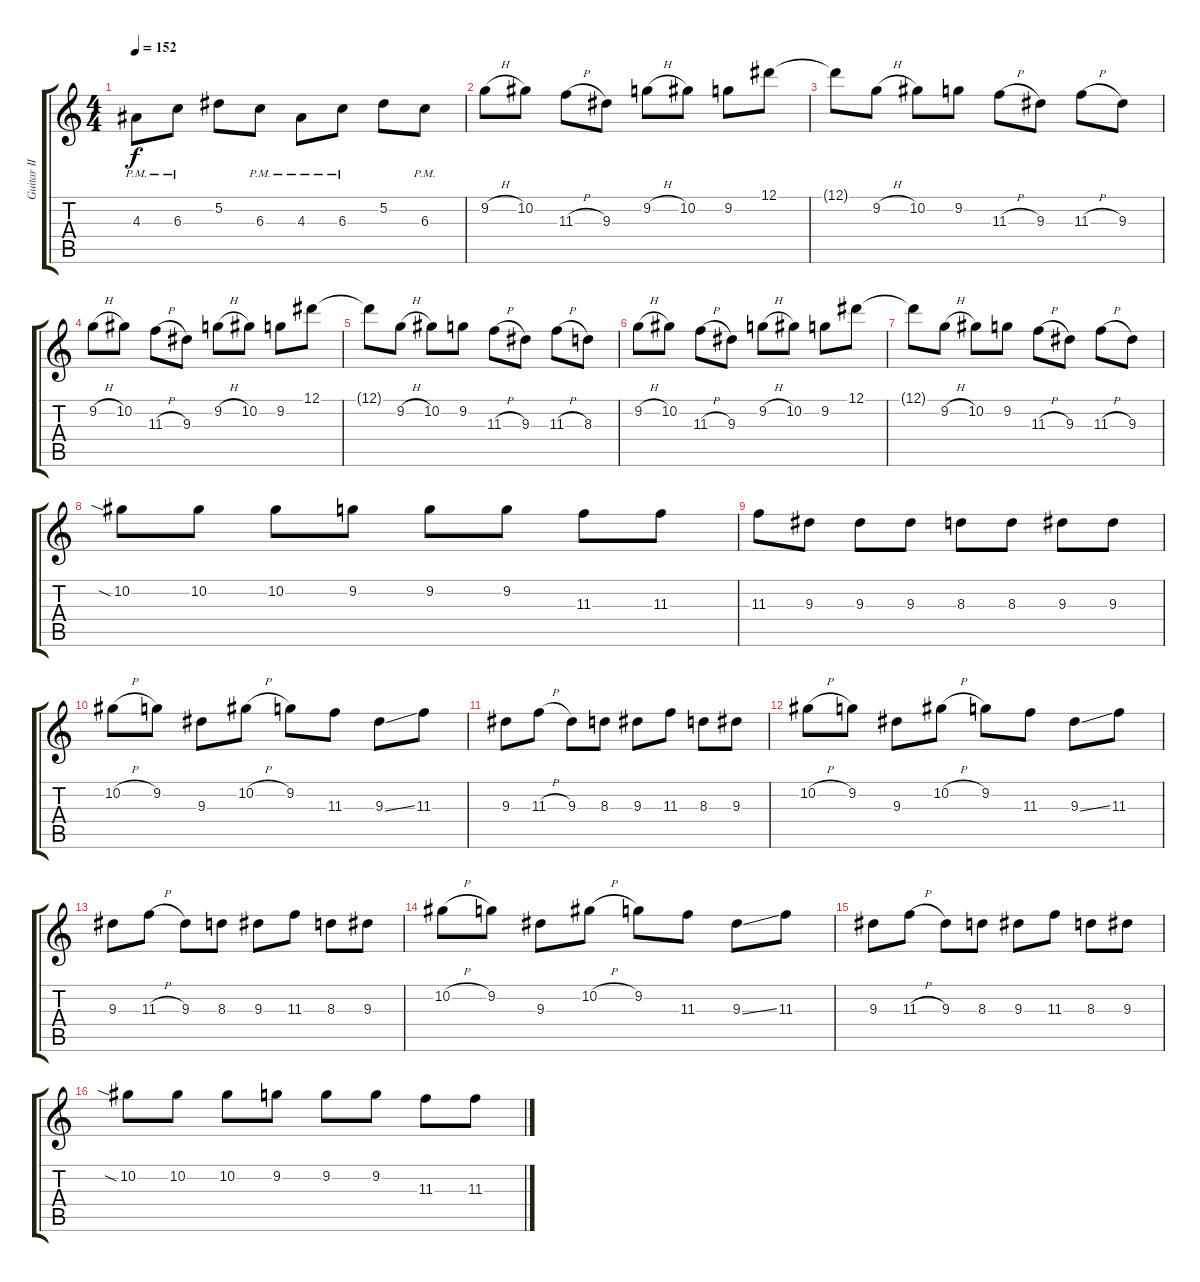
\track ("Guitar II" "Guitar II") {instrument distortionguitar}
\staff {score tabs}
\tuning (Eb4 Bb3 Gb3 Db3 Ab2 Db2) {hide}
\ts (4 4)
\tempo 152
\clef g2
\ks c
4.3{pm}.8{dy f} 6.3{pm}.8 5.2.8 6.3{pm}.8 4.3{pm}.8 6.3{pm}.8 5.2.8 6.3{pm}.8 |
9.2{h}.8 10.2.8 11.3{h}.8 9.3.8 9.2{h}.8 10.2.8 9.2.8 12.1.8 |
12.1{t}.8 9.2{h}.8 10.2.8 9.2.8 11.3{h}.8 9.3.8 11.3{h}.8 9.3.8 |
9.2{h}.8 10.2.8 11.3{h}.8 9.3.8 9.2{h}.8 10.2.8 9.2.8 12.1.8 |
12.1{t}.8 9.2{h}.8 10.2.8 9.2.8 11.3{h}.8 9.3.8 11.3{h}.8 8.3.8 |
9.2{h}.8 10.2.8 11.3{h}.8 9.3.8 9.2{h}.8 10.2.8 9.2.8 12.1.8 |
12.1{t}.8 9.2{h}.8 10.2.8 9.2.8 11.3{h}.8 9.3.8 11.3{h}.8 9.3.8 |
10.2{sia}.8 10.2.8 10.2.8 9.2.8 9.2.8 9.2.8 11.3.8 11.3.8 |
11.3.8 9.3.8 9.3.8 9.3.8 8.3.8 8.3.8 9.3.8 9.3.8 |
10.2{h}.8 9.2.8 9.3.8 10.2{h}.8 9.2.8 11.3.8 9.3{ss}.8 11.3.8 |
9.3.8 11.3{h}.8 9.3.8 8.3.8 9.3.8 11.3.8 8.3.8 9.3.8 |
10.2{h}.8 9.2.8 9.3.8 10.2{h}.8 9.2.8 11.3.8 9.3{ss}.8 11.3.8 |
9.3.8 11.3{h}.8 9.3.8 8.3.8 9.3.8 11.3.8 8.3.8 9.3.8 |
10.2{h}.8 9.2.8 9.3.8 10.2{h}.8 9.2.8 11.3.8 9.3{ss}.8 11.3.8 |
9.3.8 11.3{h}.8 9.3.8 8.3.8 9.3.8 11.3.8 8.3.8 9.3.8 |
10.2{sia}.8 10.2.8 10.2.8 9.2.8 9.2.8 9.2.8 11.3.8 11.3.8
